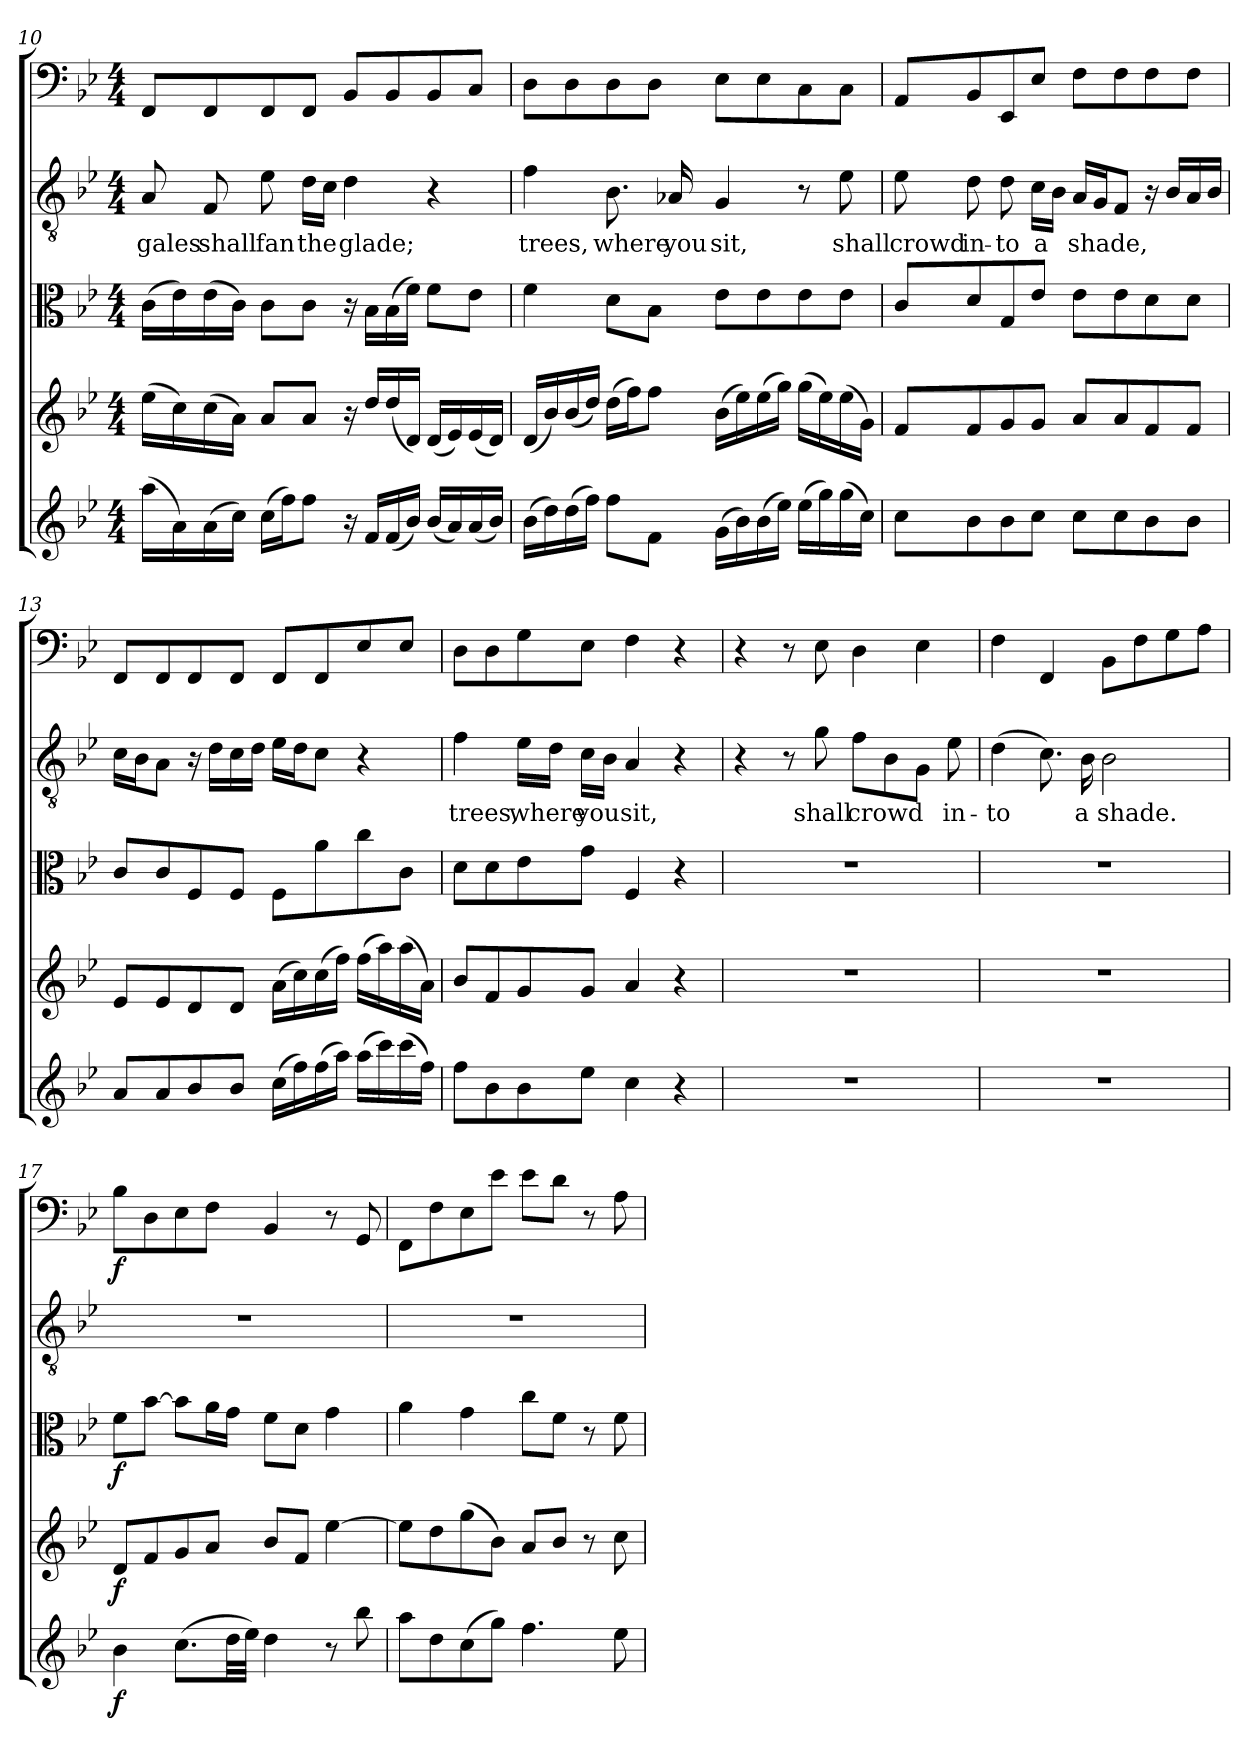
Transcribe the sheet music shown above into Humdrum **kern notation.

**kern	**dynam	**kern	**dynam	**kern	**dynam	**kern	**text	**kern	**dynam
*part5	*part5	*part4	*part4	*part3	*part3	*part2	*part2	*part1	*part1
*staff5	*staff5	*staff4	*staff4	*staff3	*staff3	*staff2	*staff2	*staff1	*staff1
*clefG2	*	*clefG2	*	*clefC3	*	*clefGv2	*	*clefF4	*
*k[b-e-]	*	*k[b-e-]	*	*k[b-e-]	*	*k[b-e-]	*	*k[b-e-]	*
*B-:	*	*B-:	*	*B-:	*	*B-:	*	*B-:	*
*M4/4	*	*M4/4	*	*M4/4	*	*M4/4	*	*M4/4	*
=10	=10	=10	=10	=10	=10	=10	=10	=10	=10
(16aa\LL	.	(16ee-\LL	.	(16c\LL	.	8A/	gales	8FF/L	.
16a\)	.	16cc\)	.	16e-\)	.	.	.	.	.
(16a\	.	(16cc\	.	(16e-\	.	8F/	shall	8FF/	.
16cc\JJ)	.	16a\JJ)	.	16c\JJ)	.	.	.	.	.
(16cc\LL	.	8a/L	.	8c\L	.	8e-\	fan	8FF/	.
16ff\J)	.	.	.	.	.	.	.	.	.
8ff\J	.	8a/J	.	8c\J	.	16d\LL	the	8FF/J	.
.	.	.	.	.	.	16c\JJ	.	.	.
16r	.	16r	.	16r	.	4d\	glade;	8BB-/L	.
16f/LL	.	16dd/LL	.	16B-\LL	.	.	.	.	.
(16f/	.	(16dd/	.	(16B-\	.	.	.	8BB-/	.
16b-/JJ)	.	16d/JJ)	.	16f\JJ)	.	.	.	.	.
(16b-/LL	.	(16d/LL	.	8f\L	.	4r	.	8BB-/	.
16a/)	.	16e-/)	.	.	.	.	.	.	.
(16a/	.	(16e-/	.	8e-\J	.	.	.	8C/J	.
16b-/JJ)	.	16d/JJ)	.	.	.	.	.	.	.
=11	=11	=11	=11	=11	=11	=11	=11	=11	=11
(16b-\LL	.	(16d/LL	.	4f\	.	4f\	trees,	8D\L	.
16dd\)	.	16b-/)	.	.	.	.	.	.	.
(16dd\	.	(16b-/	.	.	.	.	.	8D\	.
16ff\JJ)	.	16dd/JJ)	.	.	.	.	.	.	.
8ff\L	.	(16dd\LL	.	8d\L	.	8.B-\	where	8D\	.
.	.	16ff\J)	.	.	.	.	.	.	.
8f\J	.	8ff\J	.	8B-\J	.	.	.	8D\J	.
.	.	.	.	.	.	16A-X/	you	.	.
(16g\LL	.	(16b-\LL	.	8e-\L	.	4G/	sit,	8E-\L	.
16b-\)	.	16ee-\)	.	.	.	.	.	.	.
(16b-\	.	(16ee-\	.	8e-\	.	.	.	8E-\	.
16ee-\JJ)	.	16gg\JJ)	.	.	.	.	.	.	.
(16ee-\LL	.	(16gg\LL	.	8e-\	.	8r	.	8C\	.
16gg\)	.	16ee-\)	.	.	.	.	.	.	.
(16gg\	.	(16ee-\	.	8e-\J	.	8e-\	shall	8C\J	.
16cc\JJ)	.	16g\JJ)	.	.	.	.	.	.	.
=12	=12	=12	=12	=12	=12	=12	=12	=12	=12
8cc\L	.	8f/L	.	8c/L	.	8e-\	crowd	8AA/L	.
8b-\	.	8f/	.	8d/	.	8d\	in-	8BB-/	.
8b-\	.	8g/	.	8G/	.	8d\	-to	8EE-/	.
8cc\J	.	8g/J	.	8e-/J	.	16c\LL	a	8E-/J	.
.	.	.	.	.	.	16B-\JJ	.	.	.
8cc\L	.	8a/L	.	8e-\L	.	16A/LL	shade,	8F\L	.
.	.	.	.	.	.	16G/J	.	.	.
8cc\	.	8a/	.	8e-\	.	8F/J	.	8F\	.
8b-\	.	8f/	.	8d\	.	16r	.	8F\	.
.	.	.	.	.	.	16B-/LL	.	.	.
8b-\J	.	8f/J	.	8d\J	.	16A/	.	8F\J	.
.	.	.	.	.	.	16B-/JJ	.	.	.
=13	=13	=13	=13	=13	=13	=13	=13	=13	=13
8a/L	.	8e-/L	.	8c/L	.	16c\LL	.	8FF/L	.
.	.	.	.	.	.	16B-\J	.	.	.
8a/	.	8e-/	.	8c/	.	8A\J	.	8FF/	.
8b-/	.	8d/	.	8F/	.	16r	.	8FF/	.
.	.	.	.	.	.	16d\LL	.	.	.
8b-/J	.	8d/J	.	8F/J	.	16c\	.	8FF/J	.
.	.	.	.	.	.	16d\JJ	.	.	.
(16cc\LL	.	(16a\LL	.	8F\L	.	16e-\LL	.	8FF/L	.
16ff\)	.	16cc\)	.	.	.	16d\J	.	.	.
(16ff\	.	(16cc\	.	8a\	.	8c\J	.	8FF/	.
16aa\JJ)	.	16ff\JJ)	.	.	.	.	.	.	.
(16aa\LL	.	(16ff\LL	.	8cc\	.	4r	.	8E-/	.
16ccc\)	.	16aa\)	.	.	.	.	.	.	.
(16ccc\	.	(16aa\	.	8c\J	.	.	.	8E-/J	.
16ff\JJ)	.	16a\JJ)	.	.	.	.	.	.	.
=14	=14	=14	=14	=14	=14	=14	=14	=14	=14
8ff\L	.	8b-/L	.	8d\L	.	4f\	trees,	8D\L	.
8b-\	.	8f/	.	8d\	.	.	.	8D\	.
8b-\	.	8g/	.	8e-\	.	16e-\LL	where	8G\	.
.	.	.	.	.	.	16d\JJ	.	.	.
8ee-\J	.	8g/J	.	8g\J	.	16c\LL	you	8E-\J	.
.	.	.	.	.	.	16B-\JJ	.	.	.
4cc\	.	4a/	.	4F/	.	4A/	sit,	4F\	.
4r	.	4r	.	4r	.	4r	.	4r	.
=15	=15	=15	=15	=15	=15	=15	=15	=15	=15
1r	.	1r	.	1r	.	4r	.	4r	.
.	.	.	.	.	.	8r	.	8r	.
.	.	.	.	.	.	8g\	shall	8E-\	.
.	.	.	.	.	.	8f\L	crowd	4D\	.
.	.	.	.	.	.	8B-\	.	.	.
.	.	.	.	.	.	8G\J	.	4E-\	.
.	.	.	.	.	.	8e-\	in-	.	.
=16	=16	=16	=16	=16	=16	=16	=16	=16	=16
1r	.	1r	.	1r	.	(4d\	-to	4F\	.
.	.	.	.	.	.	8.c\)	.	4FF/	.
.	.	.	.	.	.	16B-\	a	.	.
.	.	.	.	.	.	2B-\	shade.	8BB-\L	.
.	.	.	.	.	.	.	.	8F\	.
.	.	.	.	.	.	.	.	8G\	.
.	.	.	.	.	.	.	.	8A\J	.
=17	=17	=17	=17	=17	=17	=17	=17	=17	=17
4b-\	f	8d/L	f	8f\L	f	1r	.	8B-\L	f
.	.	8f/	.	[8b-\J	.	.	.	8D\	.
(8.cc\L	.	8g/	.	8b-\L]	.	.	.	8E-\	.
.	.	8a/J	.	16a\L	.	.	.	8F\J	.
32dd\LL	.	.	.	16g\JJ	.	.	.	.	.
32ee-\JJJ)	.	.	.	.	.	.	.	.	.
4dd\	.	8b-/L	.	8f\L	.	.	.	4BB-/	.
.	.	8f/J	.	8d\J	.	.	.	.	.
8r	.	[4ee-\	.	4g\	.	.	.	8r	.
8bb-\	.	.	.	.	.	.	.	8GG/	.
=18	=18	=18	=18	=18	=18	=18	=18	=18	=18
8aa\L	.	8ee-\L]	.	4a\	.	1r	.	8FF\L	.
8dd\	.	8dd\	.	.	.	.	.	8F\	.
(8cc\	.	(8gg\	.	4g\	.	.	.	8E-\	.
8gg\J)	.	8b-\J)	.	.	.	.	.	8e-\J	.
4.ff\	.	8a/L	.	8cc\L	.	.	.	8e-\L	.
.	.	8b-/J	.	8f\J	.	.	.	8d\J	.
.	.	8r	.	8r	.	.	.	8r	.
8ee-\	.	8cc\	.	8f\	.	.	.	8A\	.
=	=	=	=	=	=	=	=	=	=
*-	*-	*-	*-	*-	*-	*-	*-	*-	*-
